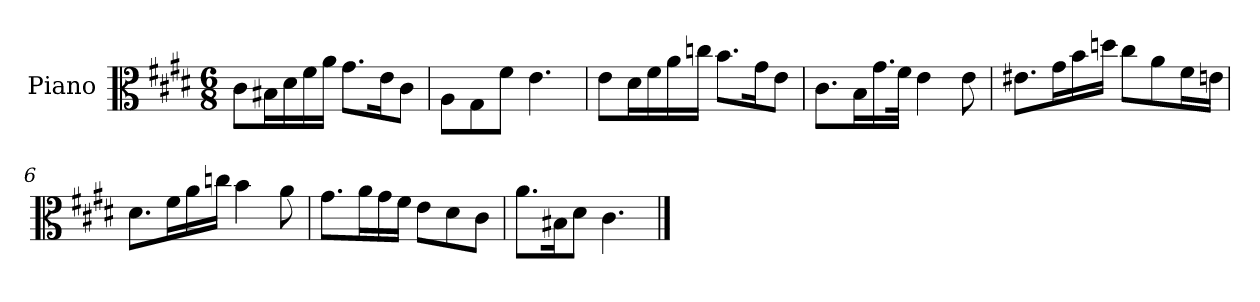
**kern
*part1
*staff1
*I"Piano
*I'Pno
*clefC3
*k[f#c#g#d#]
*M6/8
=1
8c#\L
16B#X\L
16d#\
16f#\
16a\JJ
8.g#\L
16e\K
8c#\J
=2
8A\L
8G#\
8f#\J
4.e\
=3
8e\L
16d#\L
16f#\
16a\
16ccn\JJ
8.b\L
16g#\K
8e\J
=4
8.c#\L
16B\L
16.g#\
32f#\JJk
4e\
8e\
=5
8.e#X\L
16g#\L
16b\
16ddn\JJ
8cc#\L
8a\
16f#\L
16en\JJ
=6
8.d#\L
16f#\L
16a\
16ccn\JJ
4b\
8a\
=7
8.g#\L
16a\L
16g#\
16f#\JJ
8e\L
8d#\
8c#\J
=8
8.a\L
16B#X\K
8d#\J
4.c#\
==
*-
